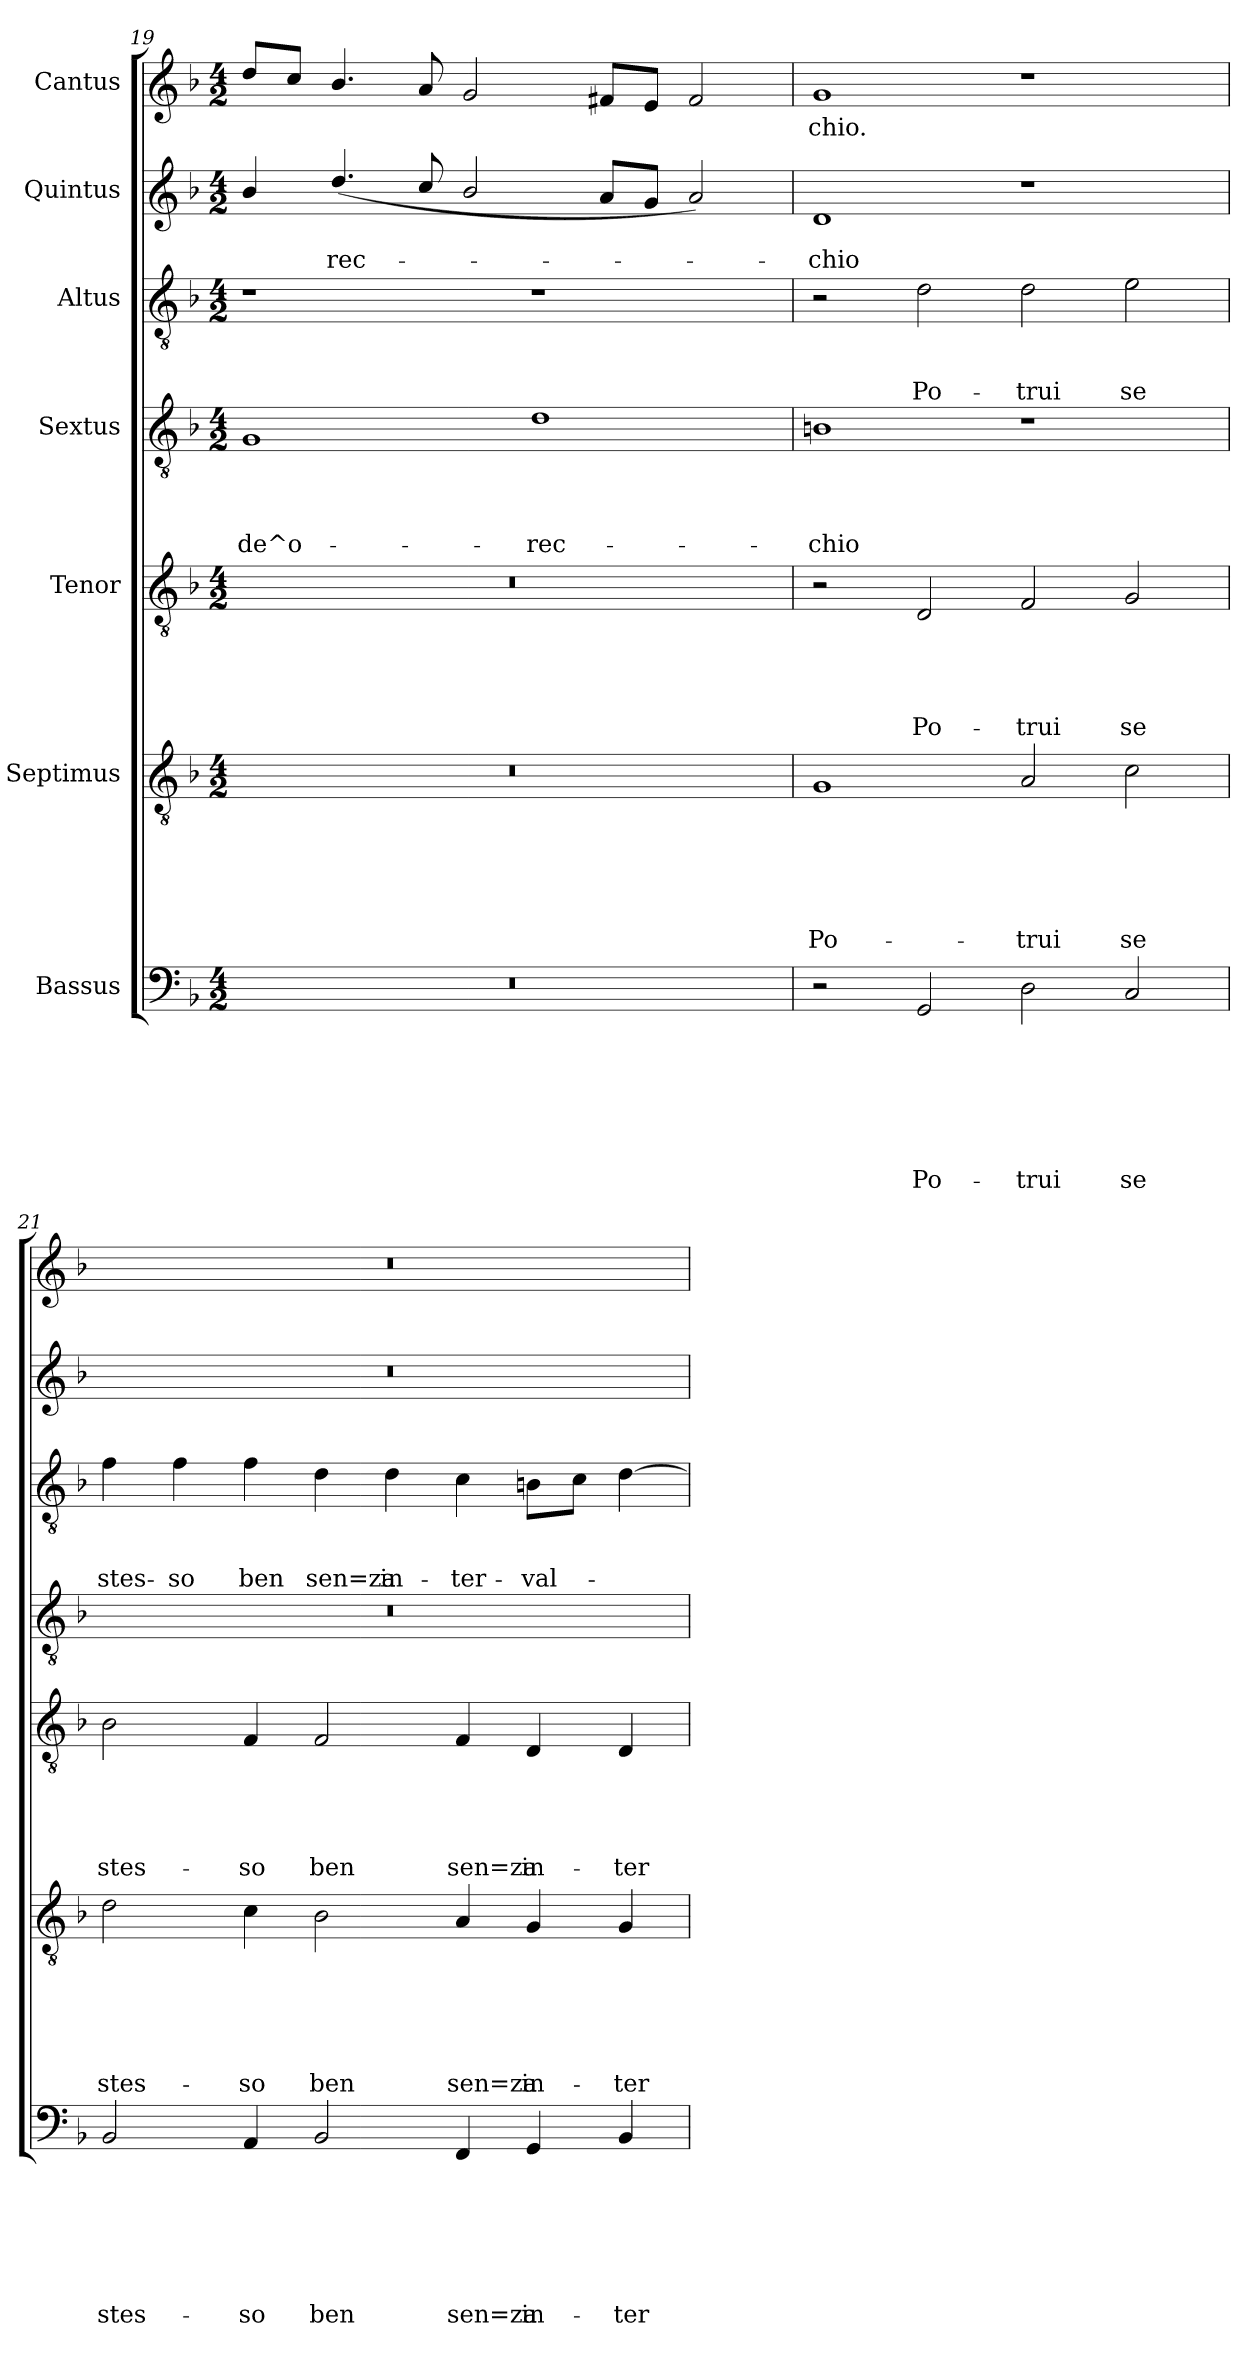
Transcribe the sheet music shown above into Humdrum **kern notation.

**kern	**text	**text	**text	**text	**text	**text	**text	**kern	**text	**text	**text	**text	**text	**text	**kern	**text	**text	**text	**text	**text	**kern	**text	**text	**text	**text	**kern	**text	**text	**text	**kern	**text	**text	**kern	**text
*part7	*part7	*part7	*part7	*part7	*part7	*part7	*part7	*part6	*part6	*part6	*part6	*part6	*part6	*part6	*part5	*part5	*part5	*part5	*part5	*part5	*part4	*part4	*part4	*part4	*part4	*part3	*part3	*part3	*part3	*part2	*part2	*part2	*part1	*part1
*staff7	*staff7	*staff7	*staff7	*staff7	*staff7	*staff7	*staff7	*staff6	*staff6	*staff6	*staff6	*staff6	*staff6	*staff6	*staff5	*staff5	*staff5	*staff5	*staff5	*staff5	*staff4	*staff4	*staff4	*staff4	*staff4	*staff3	*staff3	*staff3	*staff3	*staff2	*staff2	*staff2	*staff1	*staff1
*I"Bassus	*	*	*	*	*	*	*	*I"Septimus	*	*	*	*	*	*	*I"Tenor	*	*	*	*	*	*I"Sextus	*	*	*	*	*I"Altus	*	*	*	*I"Quintus	*	*	*I"Cantus	*
*clefF4	*	*	*	*	*	*	*	*clefGv2	*	*	*	*	*	*	*clefGv2	*	*	*	*	*	*clefGv2	*	*	*	*	*clefGv2	*	*	*	*clefG2	*	*	*clefG2	*
*k[b-]	*	*	*	*	*	*	*	*k[b-]	*	*	*	*	*	*	*k[b-]	*	*	*	*	*	*k[b-]	*	*	*	*	*k[b-]	*	*	*	*k[b-]	*	*	*k[b-]	*
*F:	*	*	*	*	*	*	*	*F:	*	*	*	*	*	*	*F:	*	*	*	*	*	*F:	*	*	*	*	*F:	*	*	*	*F:	*	*	*F:	*
*M4/2	*	*	*	*	*	*	*	*M4/2	*	*	*	*	*	*	*M4/2	*	*	*	*	*	*M4/2	*	*	*	*	*M4/2	*	*	*	*M4/2	*	*	*M4/2	*
=19	=19	=19	=19	=19	=19	=19	=19	=19	=19	=19	=19	=19	=19	=19	=19	=19	=19	=19	=19	=19	=19	=19	=19	=19	=19	=19	=19	=19	=19	=19	=19	=19	=19	=19
!	!	!	!	!	!	!	!	!	!	!	!	!	!	!	!	!	!	!	!	!	!	!	!	!	!LO:LY:b	!	!	!	!	!	!	!	!	!
0r	.	.	.	.	.	.	.	0r	.	.	.	.	.	.	0r	.	.	.	.	.	1G	.	.	.	-de^o-	1r	.	.	.	4b-/	.	.	8dd/L	.
.	.	.	.	.	.	.	.	.	.	.	.	.	.	.	.	.	.	.	.	.	.	.	.	.	.	.	.	.	.	.	.	.	8cc/J	.
!	!	!	!	!	!	!	!	!	!	!	!	!	!	!	!	!	!	!	!	!	!	!	!	!	!	!	!	!	!	!	!	!LO:LY:b	!	!
.	.	.	.	.	.	.	.	.	.	.	.	.	.	.	.	.	.	.	.	.	.	.	.	.	.	.	.	.	.	(<4.dd/	.	-rec-	4.b-/	.
.	.	.	.	.	.	.	.	.	.	.	.	.	.	.	.	.	.	.	.	.	.	.	.	.	.	.	.	.	.	8cc/	.	.	8a/	.
.	.	.	.	.	.	.	.	.	.	.	.	.	.	.	.	.	.	.	.	.	.	.	.	.	.	.	.	.	.	2b-/	.	.	2g/	.
!	!	!	!	!	!	!	!	!	!	!	!	!	!	!	!	!	!	!	!	!	!	!	!	!	!LO:LY:b	!	!	!	!	!	!	!	!	!
.	.	.	.	.	.	.	.	.	.	.	.	.	.	.	.	.	.	.	.	.	1d	.	.	.	-rec-	1r	.	.	.	.	.	.	.	.
.	.	.	.	.	.	.	.	.	.	.	.	.	.	.	.	.	.	.	.	.	.	.	.	.	.	.	.	.	.	8a/L	.	.	8f#X/L	.
.	.	.	.	.	.	.	.	.	.	.	.	.	.	.	.	.	.	.	.	.	.	.	.	.	.	.	.	.	.	8g/J	.	.	8e/J	.
.	.	.	.	.	.	.	.	.	.	.	.	.	.	.	.	.	.	.	.	.	.	.	.	.	.	.	.	.	.	2a/)	.	.	2f#/	.
!!LO:PB:g=z
=20	=20	=20	=20	=20	=20	=20	=20	=20	=20	=20	=20	=20	=20	=20	=20	=20	=20	=20	=20	=20	=20	=20	=20	=20	=20	=20	=20	=20	=20	=20	=20	=20	=20	=20
!	!	!	!	!	!	!	!	!	!	!	!	!	!	!LO:LY:b	!	!	!	!	!	!	!	!	!	!	!LO:LY:b	!	!	!	!	!	!	!LO:LY:b	!	!LO:LY:b
2r	.	.	.	.	.	.	.	1G	.	.	.	.	.	Po-	2r	.	.	.	.	.	1Bn	.	.	.	-chio	2r	.	.	.	1d	.	-chio	1g	-chio.
!	!	!	!	!	!	!	!LO:LY:b	!	!	!	!	!	!	!	!	!	!	!	!	!LO:LY:b	!	!	!	!	!	!	!	!	!LO:LY:b	!	!	!	!	!
2GG/	.	.	.	.	.	.	Po-	.	.	.	.	.	.	.	2D/	.	.	.	.	Po-	.	.	.	.	.	2d\	.	.	Po-	.	.	.	.	.
!	!	!	!	!	!	!	!LO:LY:b	!	!	!	!	!	!	!LO:LY:b	!	!	!	!	!	!LO:LY:b	!	!	!	!	!	!	!	!	!LO:LY:b	!	!	!	!	!
2D\	.	.	.	.	.	.	-trui	2A/	.	.	.	.	.	-trui	2F/	.	.	.	.	-trui	1r	.	.	.	.	2d\	.	.	-trui	1r	.	.	1r	.
!	!	!	!	!	!	!	!LO:LY:b	!	!	!	!	!	!	!LO:LY:b	!	!	!	!	!	!LO:LY:b	!	!	!	!	!	!	!	!	!LO:LY:b	!	!	!	!	!
2C/	.	.	.	.	.	.	se	2c\	.	.	.	.	.	se	2G/	.	.	.	.	se	.	.	.	.	.	2e\	.	.	se	.	.	.	.	.
=21	=21	=21	=21	=21	=21	=21	=21	=21	=21	=21	=21	=21	=21	=21	=21	=21	=21	=21	=21	=21	=21	=21	=21	=21	=21	=21	=21	=21	=21	=21	=21	=21	=21	=21
!	!	!	!	!	!	!	!LO:LY:b	!	!	!	!	!	!	!LO:LY:b	!	!	!	!	!	!LO:LY:b	!	!	!	!	!	!	!	!	!LO:LY:b	!	!	!	!	!
2BB-/	.	.	.	.	.	.	stes-	2d\	.	.	.	.	.	stes-	2B-\	.	.	.	.	stes-	0r	.	.	.	.	4f\	.	.	stes-	0r	.	.	0r	.
!	!	!	!	!	!	!	!	!	!	!	!	!	!	!	!	!	!	!	!	!	!	!	!	!	!	!	!	!	!LO:LY:b	!	!	!	!	!
.	.	.	.	.	.	.	.	.	.	.	.	.	.	.	.	.	.	.	.	.	.	.	.	.	.	4f\	.	.	-so	.	.	.	.	.
!	!	!	!	!	!	!	!LO:LY:b	!	!	!	!	!	!	!LO:LY:b	!	!	!	!	!	!LO:LY:b	!	!	!	!	!	!	!	!	!LO:LY:b	!	!	!	!	!
4AA/	.	.	.	.	.	.	-so	4c\	.	.	.	.	.	-so	4F/	.	.	.	.	-so	.	.	.	.	.	4f\	.	.	ben	.	.	.	.	.
!	!	!	!	!	!	!	!LO:LY:b	!	!	!	!	!	!	!LO:LY:b	!	!	!	!	!	!LO:LY:b	!	!	!	!	!	!	!	!	!LO:LY:b	!	!	!	!	!
2BB-/	.	.	.	.	.	.	ben	2B-\	.	.	.	.	.	ben	2F/	.	.	.	.	ben	.	.	.	.	.	4d\	.	.	sen=za	.	.	.	.	.
!	!	!	!	!	!	!	!	!	!	!	!	!	!	!	!	!	!	!	!	!	!	!	!	!	!	!	!	!	!LO:LY:b	!	!	!	!	!
.	.	.	.	.	.	.	.	.	.	.	.	.	.	.	.	.	.	.	.	.	.	.	.	.	.	4d\	.	.	in-	.	.	.	.	.
!	!	!	!	!	!	!	!LO:LY:b	!	!	!	!	!	!	!LO:LY:b	!	!	!	!	!	!LO:LY:b	!	!	!	!	!	!	!	!	!LO:LY:b	!	!	!	!	!
4FF/	.	.	.	.	.	.	sen=za	4A/	.	.	.	.	.	sen=za	4F/	.	.	.	.	sen=za	.	.	.	.	.	4c\	.	.	-ter-	.	.	.	.	.
!	!	!	!	!	!	!	!LO:LY:b	!	!	!	!	!	!	!LO:LY:b	!	!	!	!	!	!LO:LY:b	!	!	!	!	!	!	!	!	!LO:LY:b	!	!	!	!	!
4GG/	.	.	.	.	.	.	in-	4G/	.	.	.	.	.	in-	4D/	.	.	.	.	in-	.	.	.	.	.	8Bn\L	.	.	-val-	.	.	.	.	.
.	.	.	.	.	.	.	.	.	.	.	.	.	.	.	.	.	.	.	.	.	.	.	.	.	.	8c\J	.	.	.	.	.	.	.	.
!	!	!	!	!	!	!	!LO:LY:b	!	!	!	!	!	!	!LO:LY:b	!	!	!	!	!	!LO:LY:b	!	!	!	!	!	!	!	!	!	!	!	!	!	!
4BB-/	.	.	.	.	.	.	-ter-	4G/	.	.	.	.	.	-ter-	4D/	.	.	.	.	-ter-	.	.	.	.	.	[>4d\	.	.	.	.	.	.	.	.
=	=	=	=	=	=	=	=	=	=	=	=	=	=	=	=	=	=	=	=	=	=	=	=	=	=	=	=	=	=	=	=	=	=	=
*-	*-	*-	*-	*-	*-	*-	*-	*-	*-	*-	*-	*-	*-	*-	*-	*-	*-	*-	*-	*-	*-	*-	*-	*-	*-	*-	*-	*-	*-	*-	*-	*-	*-	*-
